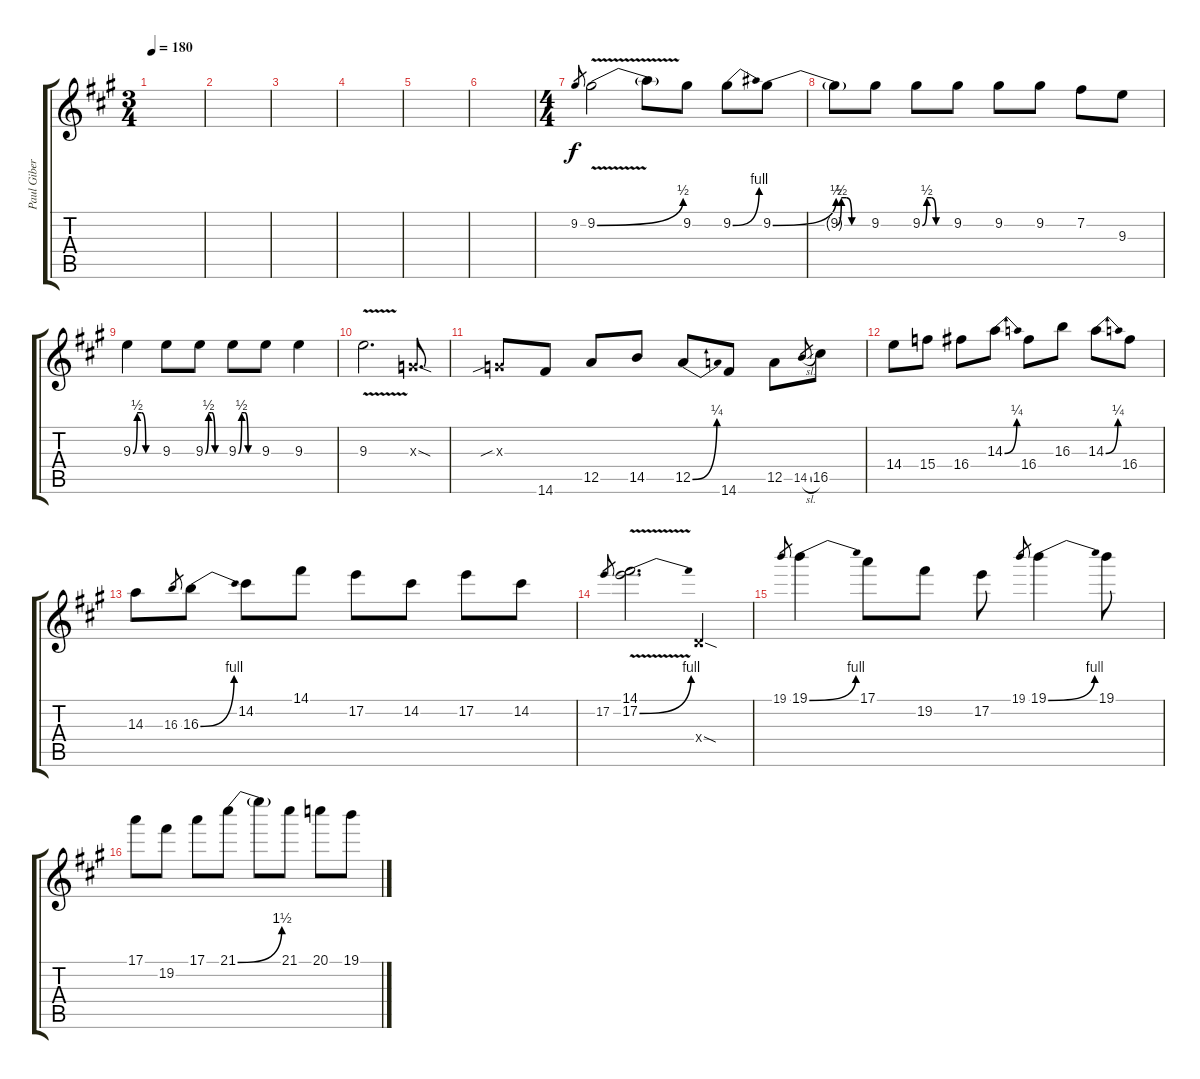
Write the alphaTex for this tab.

\track ("Paul Gibert2" "Paul Giber") {instrument distortionguitar}
\staff {score tabs}
\tuning (E4 B3 G3 D3 A2 E2) {hide}
\ts (3 4)
\tempo 180
\clef g2
\ks a
|
|
|
|
|
|
\ts (4 4)
9.2.8{gr} 9.2{be (bend 0 0 60 2) v}.2 9.2{t}.8 9.2.8 9.2{be (bend 0 0 60 4)}.8 9.2{be (bend 0 0 60 2)}.8 |
9.2{be (custom 0 0 10 2 20 2 30 0 60 0) t}.8 9.2.8 9.2{be (custom 0 0 10 2 20 2 30 0 60 0)}.8 9.2.8 9.2.8 9.2.8 7.2.8 9.3.8 |
9.3{be (custom 0 0 10 2 20 2 30 0 60 0)}.4 9.3.8 9.3{be (custom 0 0 10 2 20 2 30 0 60 0)}.8 9.3{be (custom 0 0 10 2 20 2 30 0 60 0)}.8 9.3.8 9.3.4 |
9.3{v}.2{d} 0.3{sod x}.8{d} |
0.3{sib x}.8 14.6.8 12.5.8 14.5.8 12.5{be (bend 0 0 60 1)}.8 14.6.8 12.5.8 14.5{sl}.8{gr} 16.5.8 |
14.4.8 15.4.8 16.4.8 14.3{be (bend 0 0 60 1)}.8 16.4.8 16.3.8 14.3{be (bend 0 0 60 1)}.8 16.4.8 |
14.3.8 16.3.8{gr} 16.3{be (bend 0 0 60 4)}.8 14.2.8 14.1.8 17.2.8 14.2.8 17.2.8 14.2.8 |
17.2.8{gr} (14.1{v} 17.2{be (bend 0 0 60 4)}).2{d} 0.4{sod x}.4 |
19.1.8{gr} 19.1{be (bend 0 0 60 4)}.4 17.1.8 19.2.8 17.2.8 19.1.8{gr} 19.1{be (bend 0 0 60 4)}.4 19.1.8 |
17.1.8 19.2.8 17.1.8 21.1{be (bend 0 0 60 6)}.8 21.1{t}.8 21.1.8 20.1.8 19.1.8
